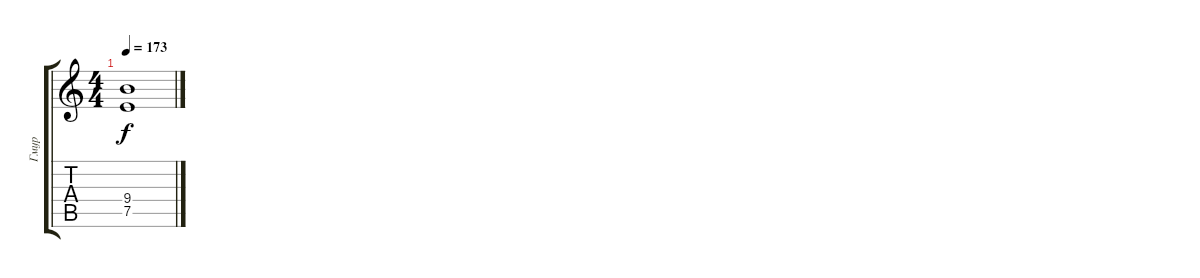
\track ("Гмур" "Гмур") {instrument distortionguitar}
\staff {score tabs}
\tuning (E4 B3 G3 D3 A2 E2) {hide}
\ts (4 4)
\tempo 173
\clef g2
\ks c
(9.4 7.5).1{dy f}
